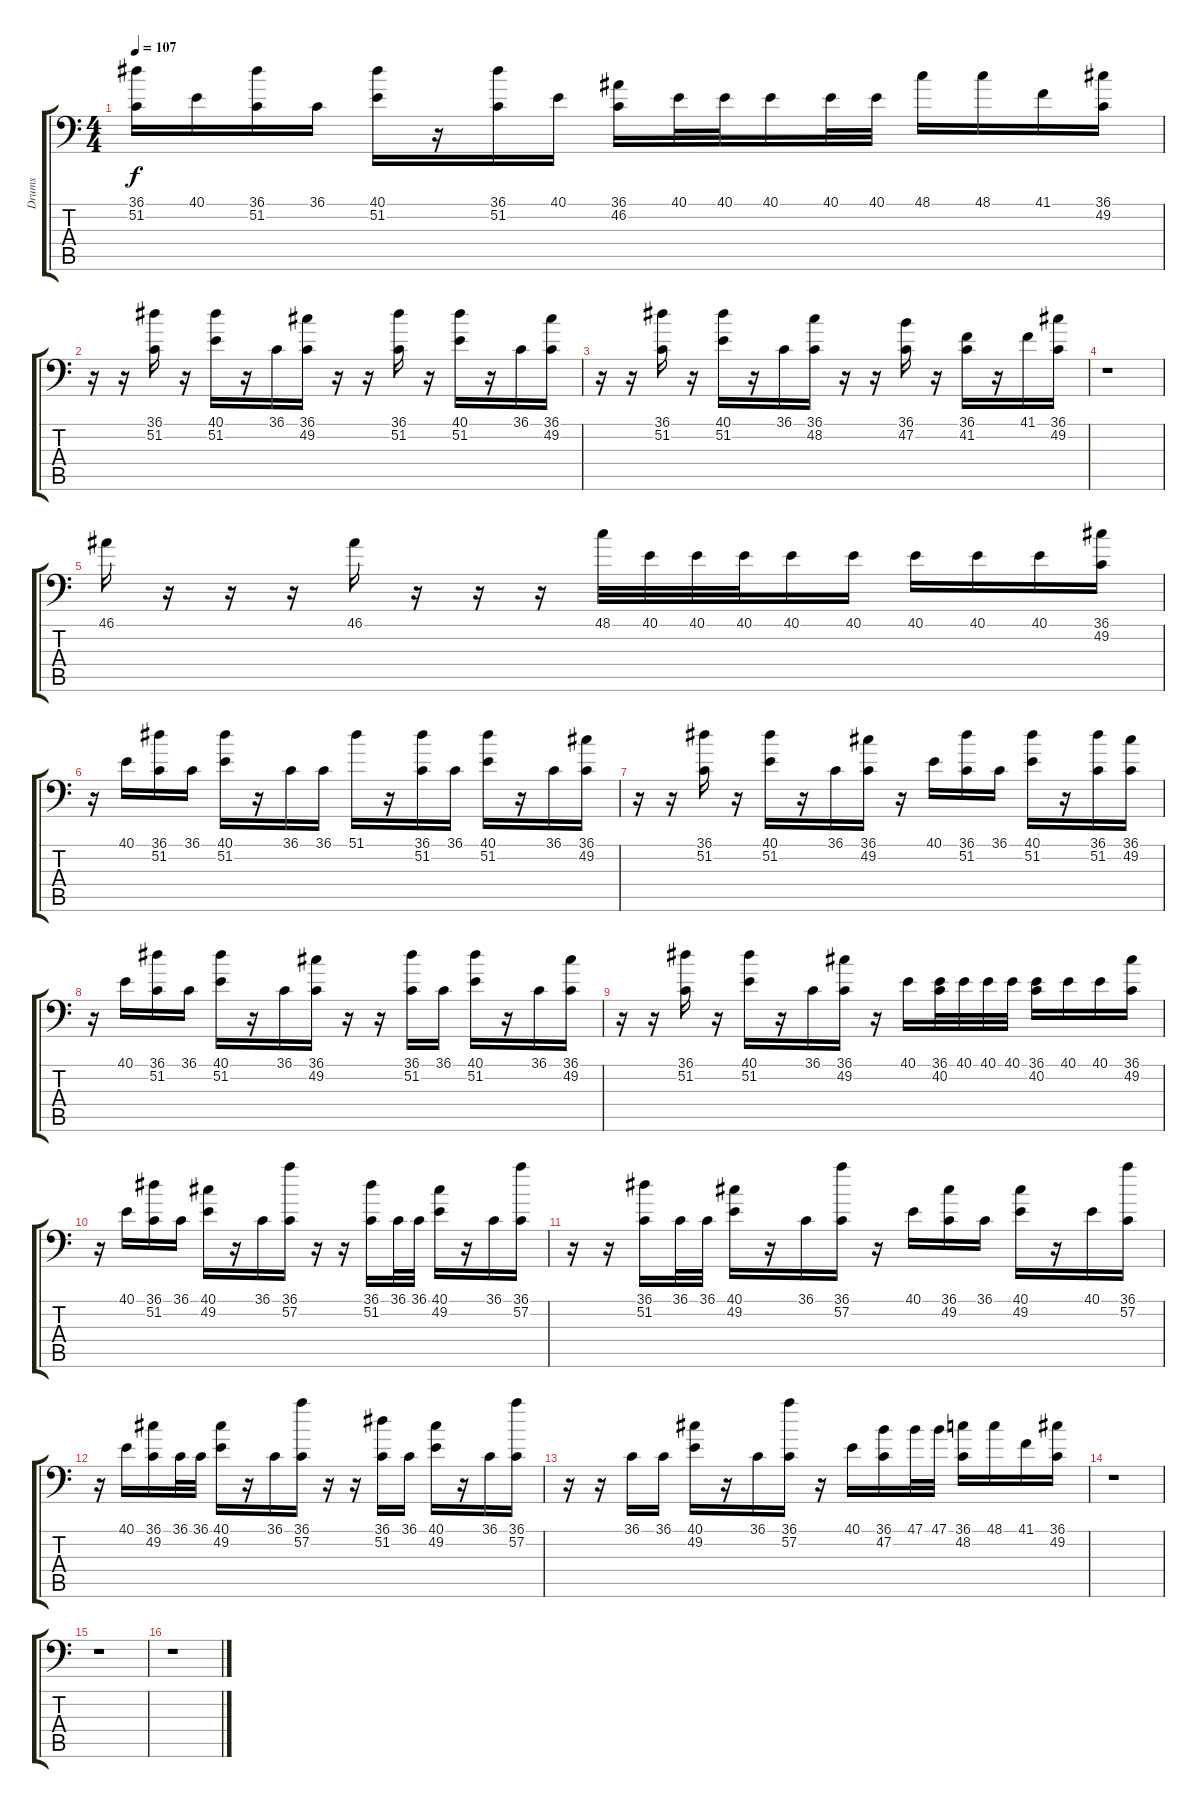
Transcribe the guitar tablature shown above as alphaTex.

\track ("Drums" "Drums") {instrument acousticgrandpiano}
\staff {score tabs}
\tuning (C-1 C-1 C-1 C-1 C-1 C-1) {hide}
\ts (4 4)
\tempo 107
\clef f4
\ks c
(36.1 51.2).16{dy f} 40.1.16 (36.1 51.2).16 36.1.16 (40.1 51.2).16 r.16 (36.1 51.2).16 40.1.16 (36.1 46.2).16 40.1.32 40.1.32 40.1.16 40.1.32 40.1.32 48.1.16 48.1.16 41.1.16 (36.1 49.2).16 |
r.16 r.16 (36.1 51.2).16 r.16 (40.1 51.2).16 r.16 36.1.16 (36.1 49.2).16 r.16 r.16 (36.1 51.2).16 r.16 (40.1 51.2).16 r.16 36.1.16 (36.1 49.2).16 |
r.16 r.16 (36.1 51.2).16 r.16 (40.1 51.2).16 r.16 36.1.16 (36.1 48.2).16 r.16 r.16 (36.1 47.2).16 r.16 (36.1 41.2).16 r.16 41.1.16 (36.1 49.2).16 |
r.1 |
46.1.16 r.16 r.16 r.16 46.1.16 r.16 r.16 r.16 48.1.32 40.1.32 40.1.32 40.1.32 40.1.16 40.1.16 40.1.16 40.1.16 40.1.16 (36.1 49.2).16 |
r.16 40.1.16 (36.1 51.2).16 36.1.16 (40.1 51.2).16 r.16 36.1.16 36.1.16 51.1.16 r.16 (36.1 51.2).16 36.1.16 (40.1 51.2).16 r.16 36.1.16 (36.1 49.2).16 |
r.16 r.16 (36.1 51.2).16 r.16 (40.1 51.2).16 r.16 36.1.16 (36.1 49.2).16 r.16 40.1.16 (36.1 51.2).16 36.1.16 (40.1 51.2).16 r.16 (36.1 51.2).16 (36.1 49.2).16 |
r.16 40.1.16 (36.1 51.2).16 36.1.16 (40.1 51.2).16 r.16 36.1.16 (36.1 49.2).16 r.16 r.16 (36.1 51.2).16 36.1.16 (40.1 51.2).16 r.16 36.1.16 (36.1 49.2).16 |
r.16 r.16 (36.1 51.2).16 r.16 (40.1 51.2).16 r.16 36.1.16 (36.1 49.2).16 r.16 40.1.16 (36.1 40.2).32 40.1.32 40.1.32 40.1.32 (36.1 40.2).16 40.1.16 40.1.16 (36.1 49.2).16 |
r.16 40.1.16 (36.1 51.2).16 36.1.16 (40.1 49.2).16 r.16 36.1.16 (36.1 57.2).16 r.16 r.16 (36.1 51.2).16 36.1.32 36.1.32 (40.1 49.2).16 r.16 36.1.16 (36.1 57.2).16 |
r.16 r.16 (36.1 51.2).16 36.1.32 36.1.32 (40.1 49.2).16 r.16 36.1.16 (36.1 57.2).16 r.16 40.1.16 (36.1 49.2).16 36.1.16 (40.1 49.2).16 r.16 40.1.16 (36.1 57.2).16 |
r.16 40.1.16 (36.1 49.2).16 36.1.32 36.1.32 (40.1 49.2).16 r.16 36.1.16 (36.1 57.2).16 r.16 r.16 (36.1 51.2).16 36.1.16 (40.1 49.2).16 r.16 36.1.16 (36.1 57.2).16 |
r.16 r.16 36.1.16 36.1.16 (40.1 49.2).16 r.16 36.1.16 (36.1 57.2).16 r.16 40.1.16 (36.1 47.2).16 47.1.32 47.1.32 (36.1 48.2).16 48.1.16 41.1.16 (36.1 49.2).16 |
r.1 |
r.1 |
r.1
